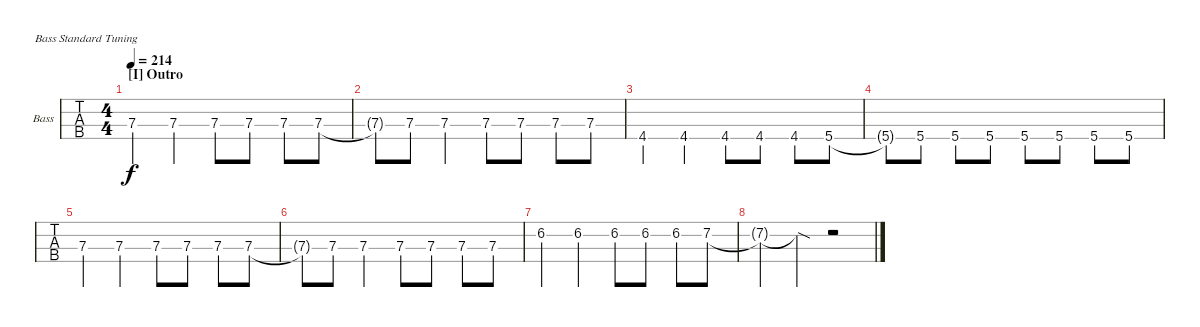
\bracketExtendMode groupsimilarinstruments
\firstSystemTrackNameOrientation horizontal
\otherSystemsTrackNameOrientation horizontal
\track ("Dan Andriano - Bass" "Bass") {instrument electricbassfinger}
\staff {tabs}
\tuning (G2 D2 A1 E1)
\ts (4 4)
\section ("I" "Outro")
\tempo 214
\clef f4
\ks c
7.3.4{dy f} 7.3.4 7.3.8 7.3.8 7.3.8 7.3.8 |
7.3{t}.8 7.3.8 7.3.4 7.3.8 7.3.8 7.3.8 7.3.8 |
4.4.4 4.4.4 4.4.8 4.4.8 4.4.8 5.4.8 |
5.4{t}.8 5.4.8 5.4.8 5.4.8 5.4.8 5.4.8 5.4.8 5.4.8 |
7.3.4 7.3.4 7.3.8 7.3.8 7.3.8 7.3.8 |
7.3{t}.8 7.3.8 7.3.4 7.3.8 7.3.8 7.3.8 7.3.8 |
6.2.4 6.2.4 6.2.8 6.2.8 6.2.8 7.2.8 |
7.2{t}.4 7.2{sod t}.4 r.2
